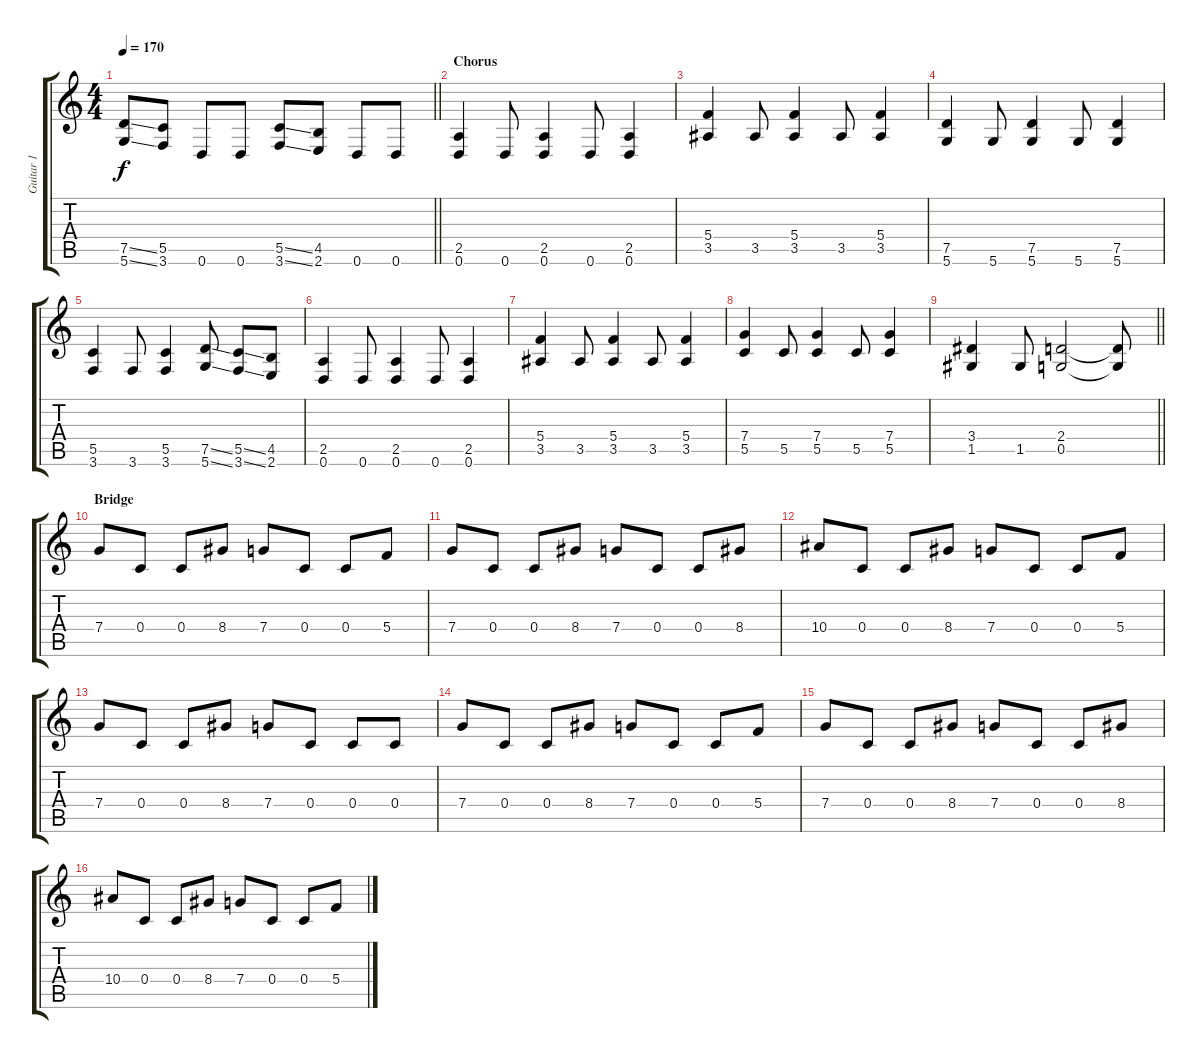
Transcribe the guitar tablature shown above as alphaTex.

\track ("Guitar 1" "Guitar 1") {instrument distortionguitar}
\staff {score tabs}
\tuning (D4 A3 F3 C3 G2 D2) {hide}
\ts (4 4)
\tempo 170
\clef g2
\barLineRight lightlight
\ks c
(7.5{ss} 5.6{ss}).8{dy f} (5.5 3.6).8 0.6.8 0.6.8 (5.5{ss} 3.6{ss}).8 (4.5 2.6).8 0.6.8 0.6.8 |
\section ("" "Chorus")
(2.5 0.6).4 0.6.8 (2.5 0.6).4 0.6.8 (2.5 0.6).4 |
(5.4 3.5).4 3.5.8 (5.4 3.5).4 3.5.8 (5.4 3.5).4 |
(7.5 5.6).4 5.6.8 (7.5 5.6).4 5.6.8 (7.5 5.6).4 |
(5.5 3.6).4 3.6.8 (5.5 3.6).4 (7.5{ss} 5.6{ss}).8 (5.5{ss} 3.6{ss}).8 (4.5 2.6).8 |
(2.5 0.6).4 0.6.8 (2.5 0.6).4 0.6.8 (2.5 0.6).4 |
(5.4 3.5).4 3.5.8 (5.4 3.5).4 3.5.8 (5.4 3.5).4 |
(7.4 5.5).4 5.5.8 (7.4 5.5).4 5.5.8 (7.4 5.5).4 |
\barLineRight lightlight
(3.4 1.5).4 1.5.8 (2.4 0.5).2 (2.4{t} 0.5{t}).8 |
\section ("" "Bridge")
7.4.8 0.4.8 0.4.8 8.4.8 7.4.8 0.4.8 0.4.8 5.4.8 |
7.4.8 0.4.8 0.4.8 8.4.8 7.4.8 0.4.8 0.4.8 8.4.8 |
10.4.8 0.4.8 0.4.8 8.4.8 7.4.8 0.4.8 0.4.8 5.4.8 |
7.4.8 0.4.8 0.4.8 8.4.8 7.4.8 0.4.8 0.4.8 0.4.8 |
7.4.8 0.4.8 0.4.8 8.4.8 7.4.8 0.4.8 0.4.8 5.4.8 |
7.4.8 0.4.8 0.4.8 8.4.8 7.4.8 0.4.8 0.4.8 8.4.8 |
10.4.8 0.4.8 0.4.8 8.4.8 7.4.8 0.4.8 0.4.8 5.4.8
